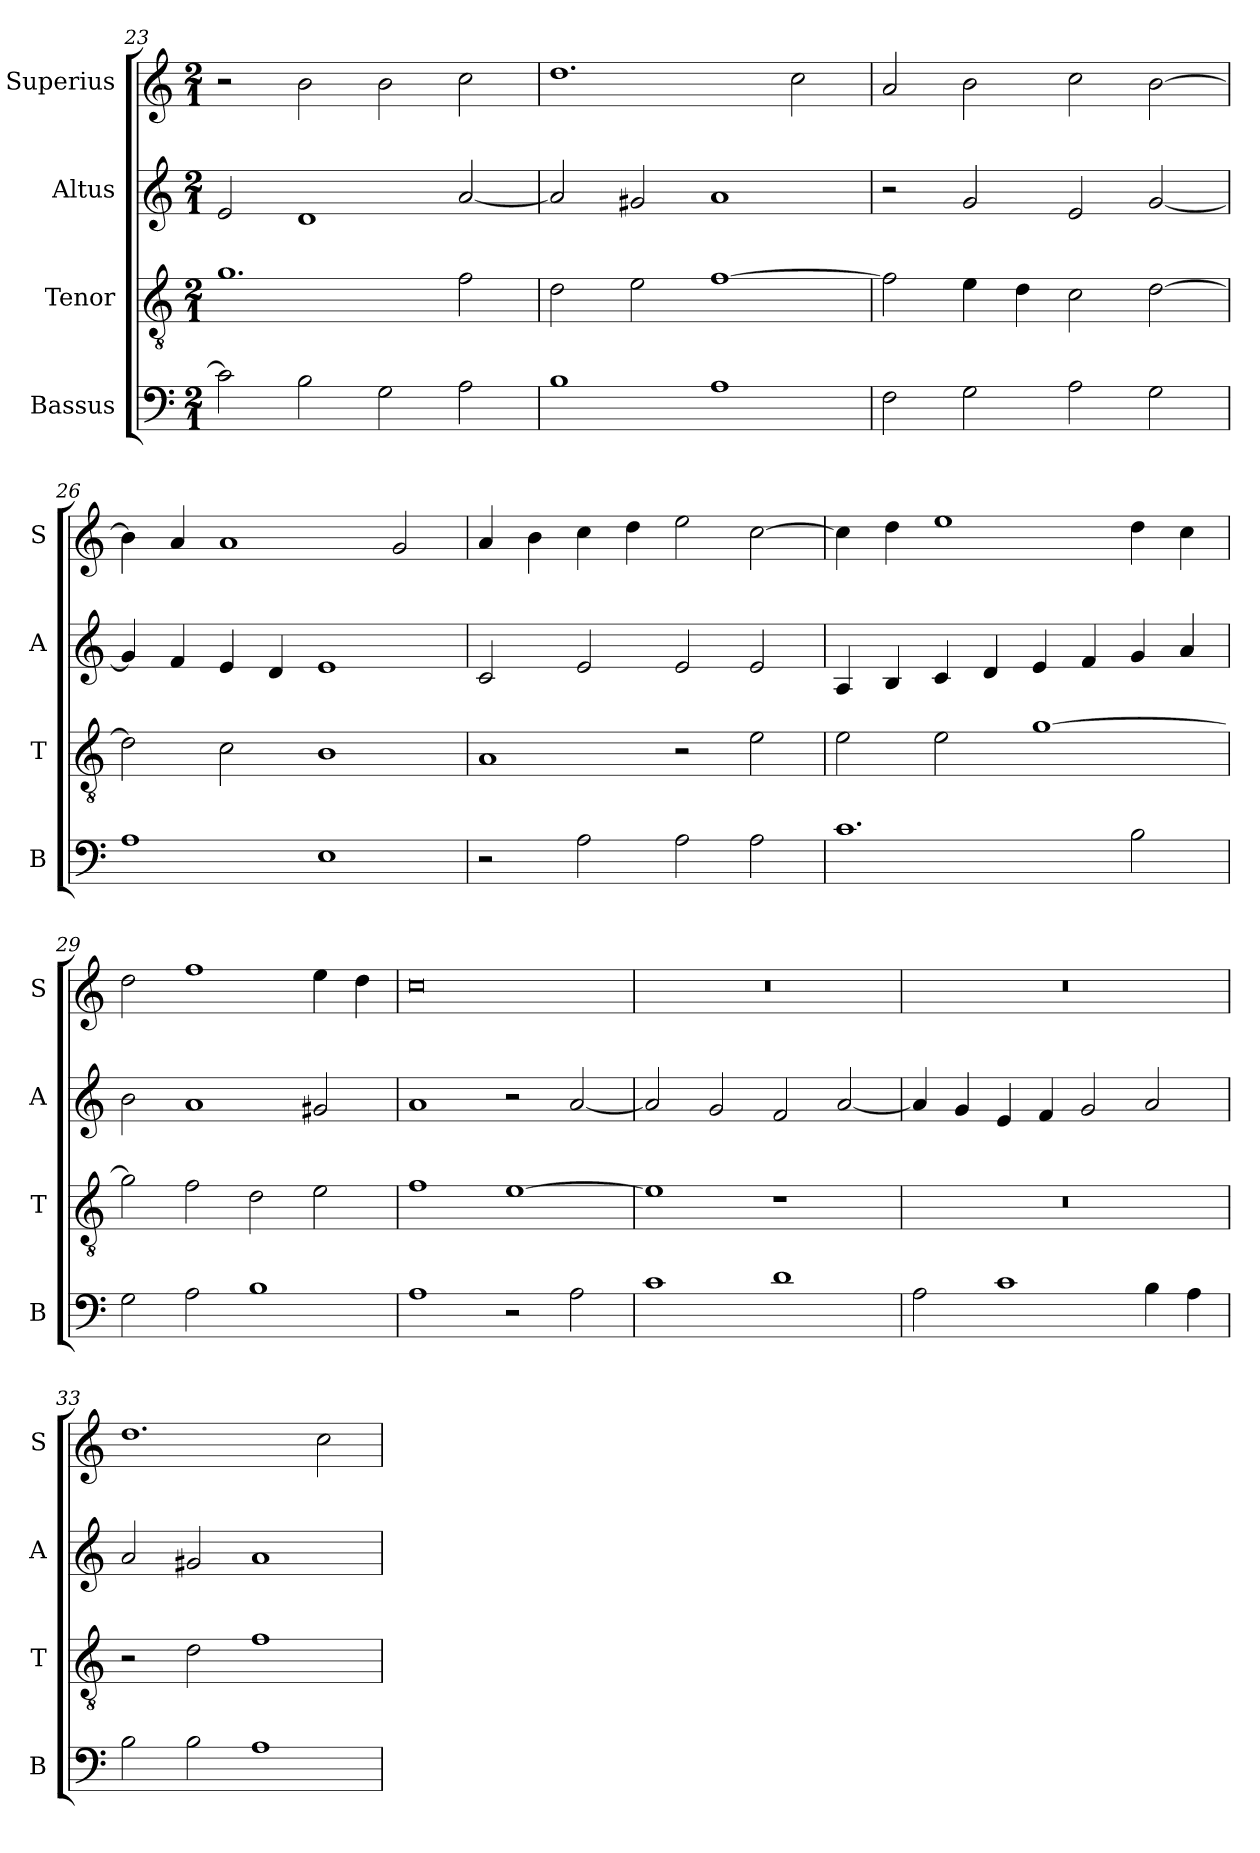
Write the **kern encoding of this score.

**kern	**kern	**kern	**kern
*part4	*part3	*part2	*part1
*staff4	*staff3	*staff2	*staff1
*I"Bassus	*I"Tenor	*I"Altus	*I"Superius
*I'B	*I'T	*I'A	*I'S
*clefF4	*clefGv2	*clefG2	*clefG2
*k[]	*k[]	*k[]	*k[]
*C:	*C:	*C:	*C:
*M2/1	*M2/1	*M2/1	*M2/1
=23	=23	=23	=23
2c]	1.g	2e	2r
2B	.	1d	2b
2G	.	.	2b
2A	2f	[2a	2cc
=24	=24	=24	=24
1B	2d	2a]	1.dd
.	2e	2g#X	.
1A	[1f	1a	.
.	.	.	2cc
=25	=25	=25	=25
2F	2f]	2r	2a
2G	4e	2g	2b
.	4d	.	.
2A	2c	2e	2cc
2G	[2d	[2g	[2b
=26	=26	=26	=26
1A	2d]	4g]	4b]
.	.	4f	4a
.	2c	4e	1a
.	.	4d	.
1E	1B	1e	.
.	.	.	2g
=27	=27	=27	=27
2r	1A	2c	4a
.	.	.	4b
2A	.	2e	4cc
.	.	.	4dd
2A	2r	2e	2ee
2A	2e	2e	[2cc
=28	=28	=28	=28
1.c	2e	4A	4cc]
.	.	4B	4dd
.	2e	4c	1ee
.	.	4d	.
.	[1g	4e	.
.	.	4f	.
2B	.	4g	4dd
.	.	4a	4cc
=29	=29	=29	=29
2G	2g]	2b	2dd
2A	2f	1a	1ff
1B	2d	.	.
.	2e	2g#X	4ee
.	.	.	4dd
=30	=30	=30	=30
1A	1f	1a	0cc
2r	[1e	2r	.
2A	.	[2a	.
=31	=31	=31	=31
1c	1e]	2a]	0r
.	.	2g	.
1d	1r	2f	.
.	.	[2a	.
=32	=32	=32	=32
2A	0r	4a]	0r
.	.	4g	.
1c	.	4e	.
.	.	4f	.
.	.	2g	.
4B	.	2a	.
4A	.	.	.
=33	=33	=33	=33
2B	2r	2a	1.dd
2B	2d	2g#X	.
1A	1f	1a	.
.	.	.	2cc
=	=	=	=
*-	*-	*-	*-
